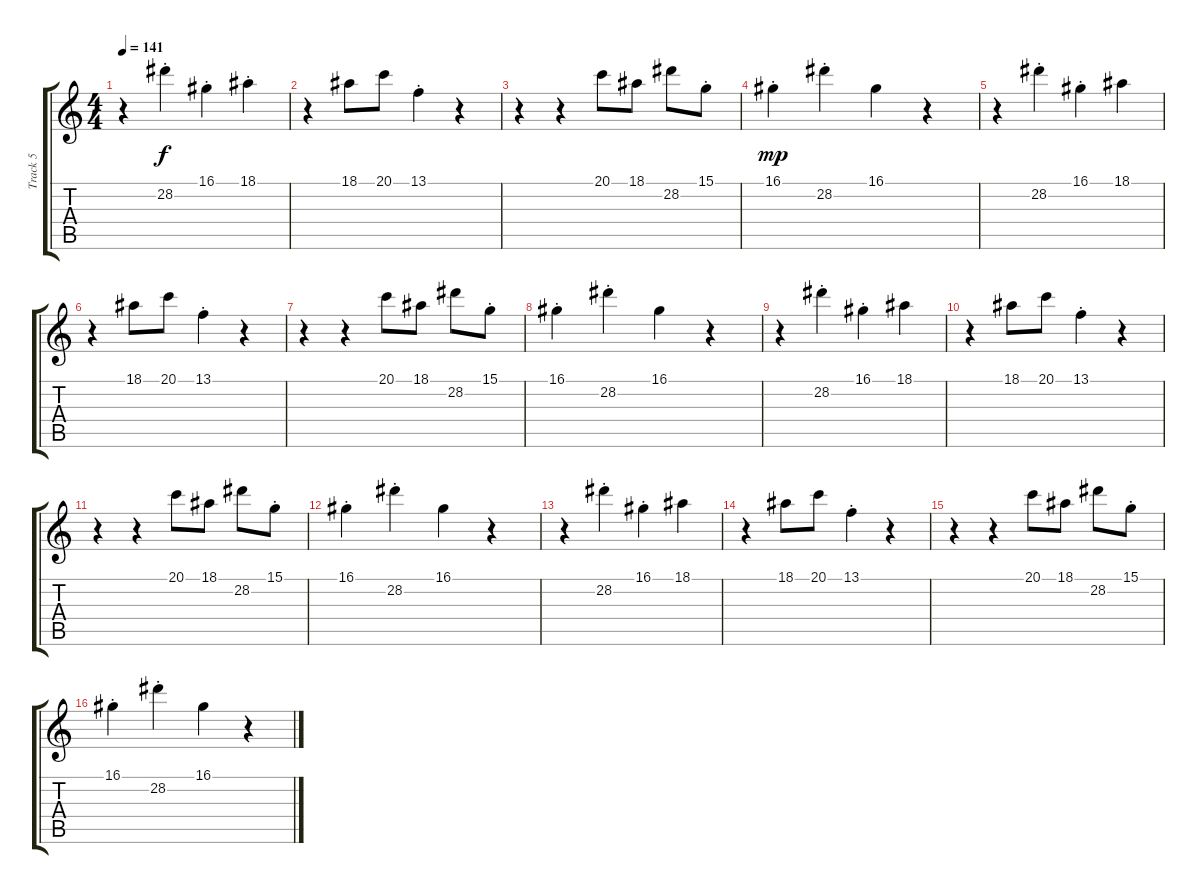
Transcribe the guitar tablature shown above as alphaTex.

\track ("Track 5" "Track 5") {instrument lead5charang}
\staff {score tabs}
\tuning (E4 B3 G3 D3 A2 E2) {hide}
\ts (4 4)
\tempo 141
\clef g2
\ks c
r.4{dy f} 28.2{st}.4 16.1{st}.4 18.1{st}.4 |
r.4 18.1.8 20.1.8 13.1{st}.4 r.4 |
r.4 r.4 20.1.8 18.1.8 28.2.8 15.1{st}.8 |
16.1{st}.4{dy mp} 28.2{st}.4 16.1.4 r.4 |
r.4 28.2{st}.4 16.1{st}.4 18.1.4 |
r.4 18.1.8 20.1.8 13.1{st}.4 r.4 |
r.4 r.4 20.1.8 18.1.8 28.2.8 15.1{st}.8 |
16.1{st}.4 28.2{st}.4 16.1.4 r.4 |
r.4 28.2{st}.4 16.1{st}.4 18.1.4 |
r.4 18.1.8 20.1.8 13.1{st}.4 r.4 |
r.4 r.4 20.1.8 18.1.8 28.2.8 15.1{st}.8 |
16.1{st}.4 28.2{st}.4 16.1.4 r.4 |
r.4 28.2{st}.4 16.1{st}.4 18.1.4 |
r.4 18.1.8 20.1.8 13.1{st}.4 r.4 |
r.4 r.4 20.1.8 18.1.8 28.2.8 15.1{st}.8 |
16.1{st}.4 28.2{st}.4 16.1.4 r.4
